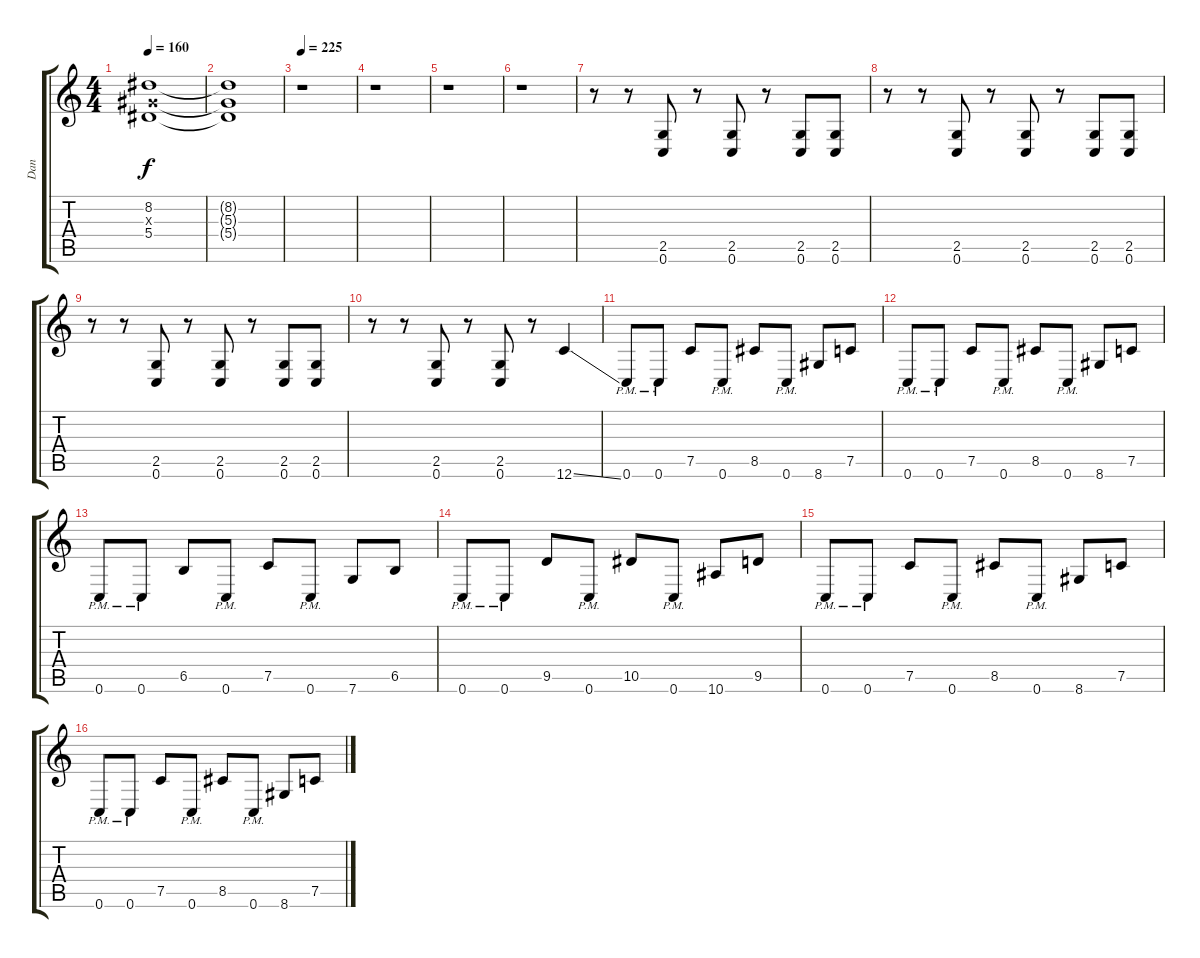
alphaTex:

\track ("Dan" "Dan") {instrument distortionguitar}
\staff {score tabs}
\tuning (C4 G3 Eb3 Bb2 F2 C2) {hide}
\ts (4 4)
\tempo 160
\clef g2
\ks c
(8.2 5.3{x} 5.4).1{dy f} |
(8.2{t} 5.3{t} 5.4{t}).1 |
\tempo 225
r.1 |
r.1 |
r.1 |
r.1 |
r.8 r.8 (2.5 0.6).8 r.8 (2.5 0.6).8 r.8 (2.5 0.6).8 (2.5 0.6).8 |
r.8 r.8 (2.5 0.6).8 r.8 (2.5 0.6).8 r.8 (2.5 0.6).8 (2.5 0.6).8 |
r.8 r.8 (2.5 0.6).8 r.8 (2.5 0.6).8 r.8 (2.5 0.6).8 (2.5 0.6).8 |
r.8 r.8 (2.5 0.6).8 r.8 (2.5 0.6).8 r.8 12.6{ss}.4 |
0.6{pm}.8 0.6{pm}.8 7.5.8 0.6{pm}.8 8.5.8 0.6{pm}.8 8.6.8 7.5.8 |
0.6{pm}.8 0.6{pm}.8 7.5.8 0.6{pm}.8 8.5.8 0.6{pm}.8 8.6.8 7.5.8 |
0.6{pm}.8 0.6{pm}.8 6.5.8 0.6{pm}.8 7.5.8 0.6{pm}.8 7.6.8 6.5.8 |
0.6{pm}.8 0.6{pm}.8 9.5.8 0.6{pm}.8 10.5.8 0.6{pm}.8 10.6.8 9.5.8 |
0.6{pm}.8 0.6{pm}.8 7.5.8 0.6{pm}.8 8.5.8 0.6{pm}.8 8.6.8 7.5.8 |
0.6{pm}.8 0.6{pm}.8 7.5.8 0.6{pm}.8 8.5.8 0.6{pm}.8 8.6.8 7.5.8
